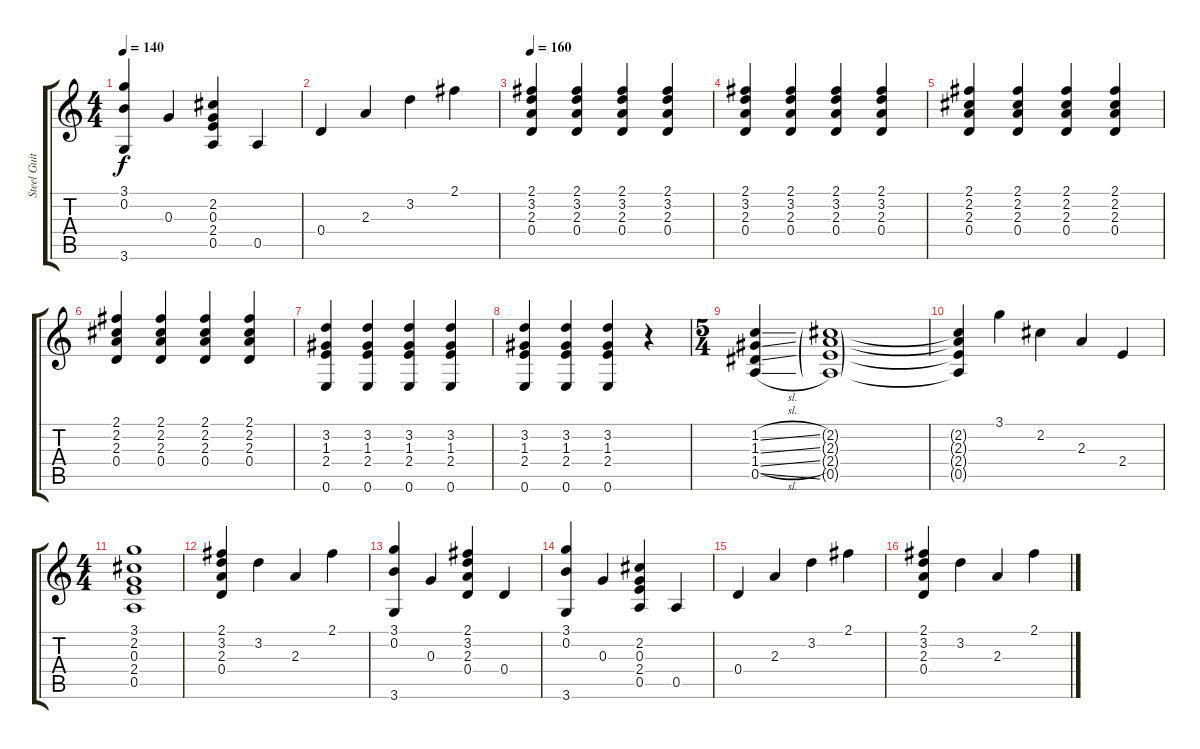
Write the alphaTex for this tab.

\track ("Steel Guitar" "Steel Guit") {instrument acousticguitarsteel}
\staff {score tabs}
\tuning (E4 B3 G3 D3 A2 E2) {hide}
\ts (4 4)
\tempo 140
\clef g2
\ks c
(3.1 0.2 3.6).4{dy f} 0.3.4 (2.2 0.3 2.4 0.5).4 0.5.4 |
0.4.4 2.3.4 3.2.4 2.1.4 |
\tempo 160
(2.1 3.2 2.3 0.4).4 (2.1 3.2 2.3 0.4).4 (2.1 3.2 2.3 0.4).4 (2.1 3.2 2.3 0.4).4 |
(2.1 3.2 2.3 0.4).4 (2.1 3.2 2.3 0.4).4 (2.1 3.2 2.3 0.4).4 (2.1 3.2 2.3 0.4).4 |
(2.1 2.2 2.3 0.4).4 (2.1 2.2 2.3 0.4).4 (2.1 2.2 2.3 0.4).4 (2.1 2.2 2.3 0.4).4 |
(2.1 2.2 2.3 0.4).4 (2.1 2.2 2.3 0.4).4 (2.1 2.2 2.3 0.4).4 (2.1 2.2 2.3 0.4).4 |
(3.2 1.3 2.4 0.6).4 (3.2 1.3 2.4 0.6).4 (3.2 1.3 2.4 0.6).4 (3.2 1.3 2.4 0.6).4 |
(3.2 1.3 2.4 0.6).4 (3.2 1.3 2.4 0.6).4 (3.2 1.3 2.4 0.6).4 r.4 |
\ts (5 4)
(1.2{sl} 1.3{sl} 1.4{sl} 0.5{sl}).4 (2.2{g} 2.3{g} 2.4{g} 0.5{g}).1 |
(2.2{t} 2.3{t} 2.4{t} 0.5{t}).4 3.1.4 2.2.4 2.3.4 2.4.4 |
\ts (4 4)
(3.1 2.2 0.3 2.4 0.5).1 |
(2.1 3.2 2.3 0.4).4 3.2.4 2.3.4 2.1.4 |
(3.1 0.2 3.6).4 0.3.4 (2.1 3.2 2.3 0.4).4 0.4.4 |
(3.1 0.2 3.6).4 0.3.4 (2.2 0.3 2.4 0.5).4 0.5.4 |
0.4.4 2.3.4 3.2.4 2.1.4 |
(2.1 3.2 2.3 0.4).4 3.2.4 2.3.4 2.1.4
